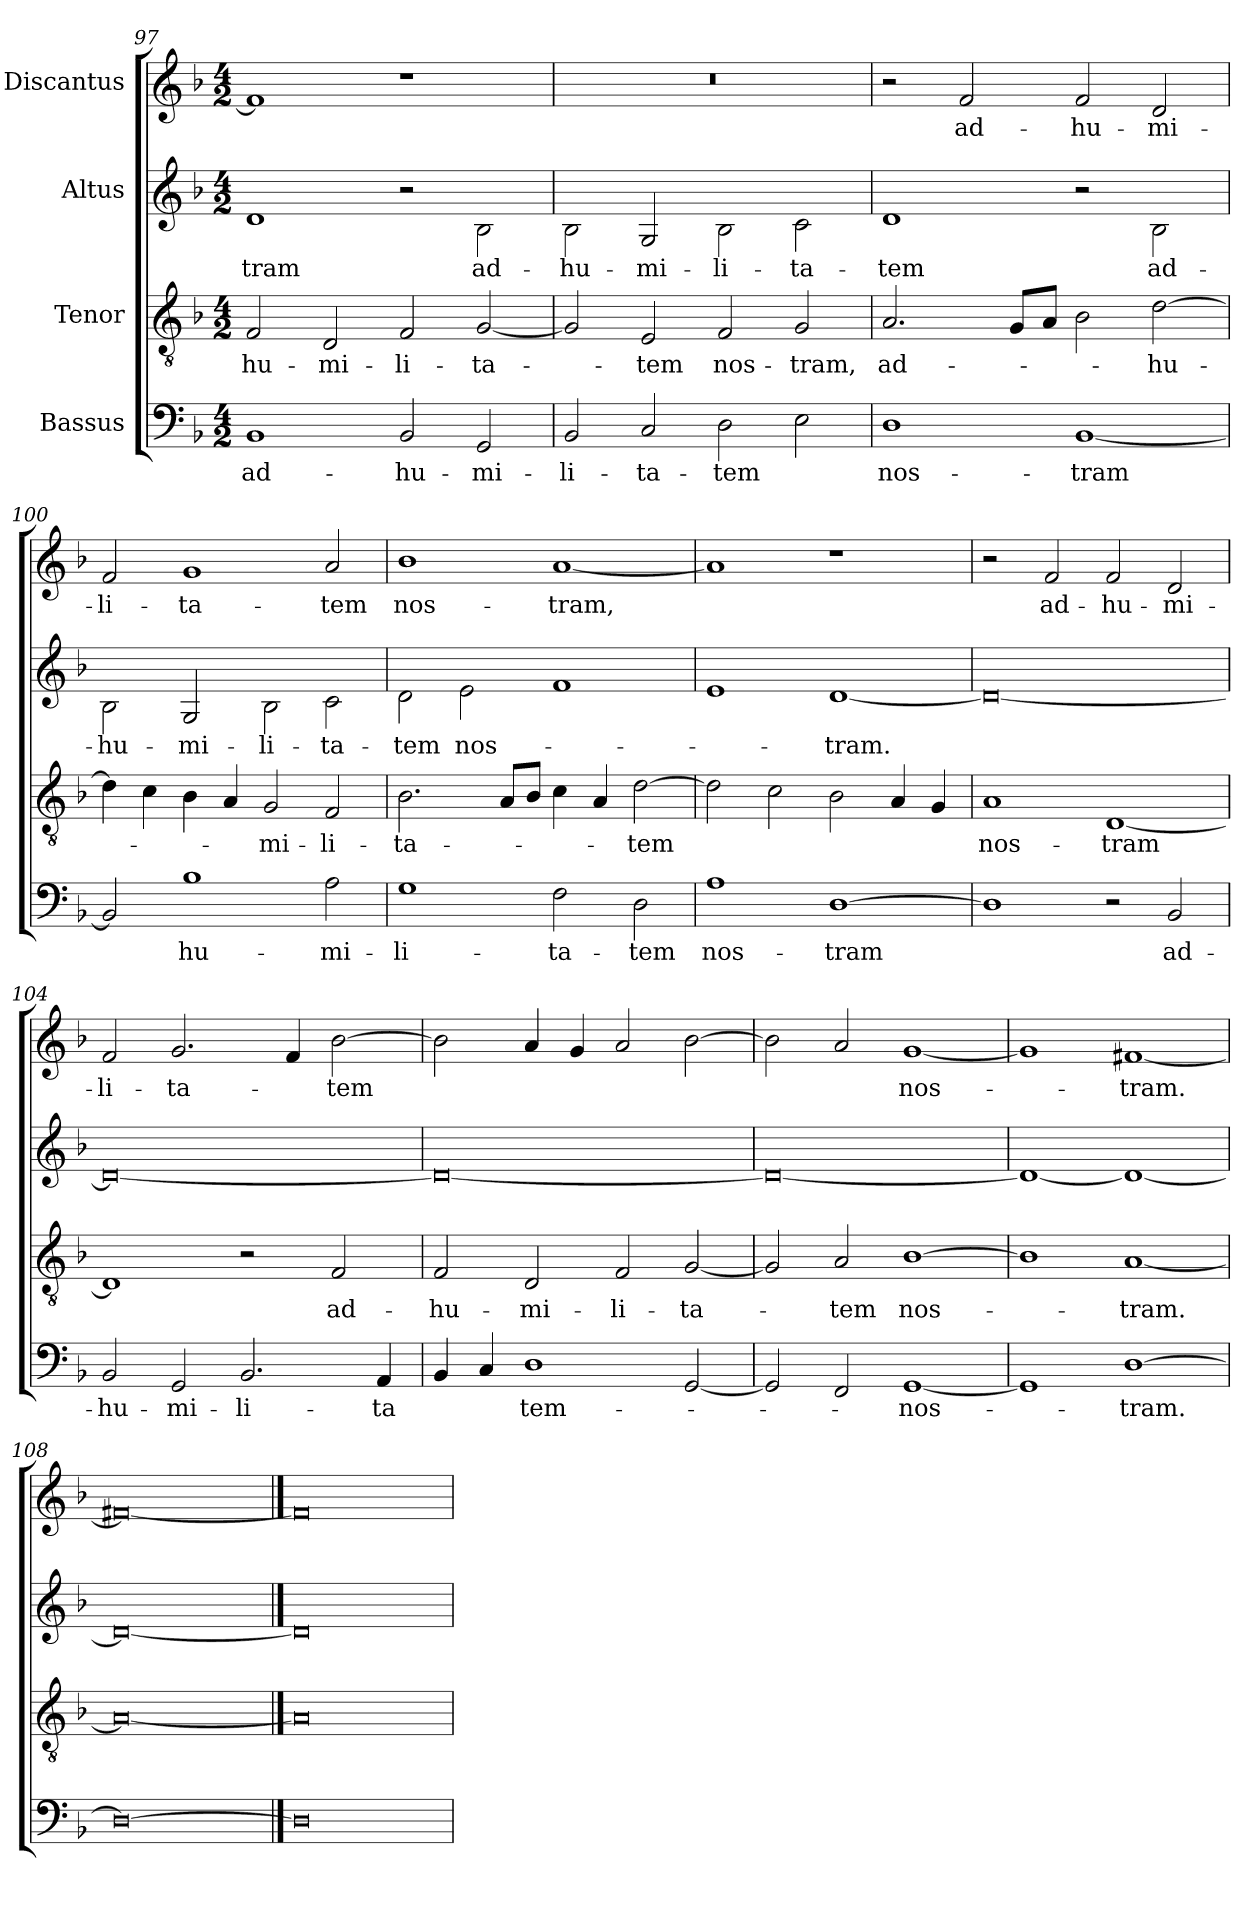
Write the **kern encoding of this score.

**kern	**text	**kern	**text	**kern	**text	**kern	**text
*part4	*part4	*part3	*part3	*part2	*part2	*part1	*part1
*staff4	*staff4	*staff3	*staff3	*staff2	*staff2	*staff1	*staff1
*I"Bassus	*	*I"Tenor	*	*I"Altus	*	*I"Discantus	*
*clefF4	*	*clefGv2	*	*clefG2	*	*clefG2	*
*k[b-]	*	*k[b-]	*	*k[b-]	*	*k[b-]	*
*M4/2	*	*M4/2	*	*M4/2	*	*M4/2	*
=97	=97	=97	=97	=97	=97	=97	=97
1BB-/	ad-	2F/	hu-	1d/	-tram	1f/]	.
.	.	2D/	-mi-	.	.	.	.
2BB-/	hu-	2F/	-li-	2r	.	1r	.
2GG/	-mi-	[2G/	-ta-	2B-\	ad-	.	.
=98	=98	=98	=98	=98	=98	=98	=98
2BB-/	-li-	2G/]	.	2B-\	hu-	0r	.
2C/	-ta-	2E/	-tem	2G/	-mi-	.	.
2D\	-tem	2F/	nos-	2B-\	-li-	.	.
2E\	.	2G/	-tram,	2c\	-ta-	.	.
=99	=99	=99	=99	=99	=99	=99	=99
1D\	nos-	2.A/	ad-	1d/	-tem	2r	.
.	.	.	.	.	.	2f/	ad-
.	.	8G/L	.	.	.	.	.
.	.	8A/J	.	.	.	.	.
[1BB-/	-tram	2B-\	.	2r	.	2f/	hu-
.	.	[2d\	hu-	2B-\	ad-	2d/	-mi-
=100	=100	=100	=100	=100	=100	=100	=100
2BB-/]	.	4d\]	.	2B-\	hu-	2f/	-li-
.	.	4c\	.	.	.	.	.
1B-\	hu-	4B-\	.	2G/	-mi-	1g/	-ta-
.	.	4A/	.	.	.	.	.
.	.	2G/	-mi-	2B-\	-li-	.	.
2A\	-mi-	2F/	-li-	2c\	-ta-	2a/	-tem
=101	=101	=101	=101	=101	=101	=101	=101
1G\	-li-	2.B-\	-ta-	2d\	-tem	1b-\	nos-
.	.	.	.	2e\	nos-	.	.
.	.	8A/L	.	.	.	.	.
.	.	8B-/J	.	.	.	.	.
2F\	-ta-	4c\	.	1f/	.	[1a/	-tram,
.	.	4A/	.	.	.	.	.
2D\	-tem	[2d\	-tem	.	.	.	.
=102	=102	=102	=102	=102	=102	=102	=102
1A\	nos-	2d\]	.	1e/	.	1a/]	.
.	.	2c\	.	.	.	.	.
[1D\	-tram	2B-\	.	[1d/	-tram.	1r	.
.	.	4A/	.	.	.	.	.
.	.	4G/	.	.	.	.	.
=103	=103	=103	=103	=103	=103	=103	=103
1D\]	.	1A/	nos-	0d/_	.	2r	.
.	.	.	.	.	.	2f/	ad-
2r	.	[1D/	-tram	.	.	2f/	hu-
2BB-/	ad-	.	.	.	.	2d/	-mi-
=104	=104	=104	=104	=104	=104	=104	=104
2BB-/	hu-	1D/]	.	0d/_	.	2f/	-li-
2GG/	-mi-	.	.	.	.	2.g/	-ta-
2.BB-/	-li-	2r	.	.	.	.	.
.	.	.	.	.	.	4f/	.
.	.	2F/	ad-	.	.	[2b-\	-tem
4AA/	-ta	.	.	.	.	.	.
=105	=105	=105	=105	=105	=105	=105	=105
4BB-/	.	2F/	hu-	0d/_	.	2b-\]	.
4C/	.	.	.	.	.	.	.
1D\	tem-	2D/	-mi-	.	.	4a/	.
.	.	.	.	.	.	4g/	.
.	.	2F/	-li-	.	.	2a/	.
[2GG/	.	[2G/	-ta-	.	.	[2b-\	.
=106	=106	=106	=106	=106	=106	=106	=106
2GG/]	.	2G/]	.	0d/_	.	2b-\]	.
2FF/	.	2A/	-tem	.	.	2a/	.
[1GG/	nos-	[1B-\	nos-	.	.	[1g/	nos-
=107	=107	=107	=107	=107	=107	=107	=107
1GG/]	.	1B-\]	.	1d/_	.	1g/]	.
[1D\	-tram.	[1A/	-tram.	1d/_	.	[1f#X/	-tram.
=108	=108	=108	=108	=108	=108	=108	=108
0D\_	.	0A/_	.	0d/_	.	0f#X/_	.
==109	==109	==109	==109	==109	==109	==109	==109
0D\]	.	0A/]	.	0d/]	.	0f#/]	.
=	=	=	=	=	=	=	=
*-	*-	*-	*-	*-	*-	*-	*-
